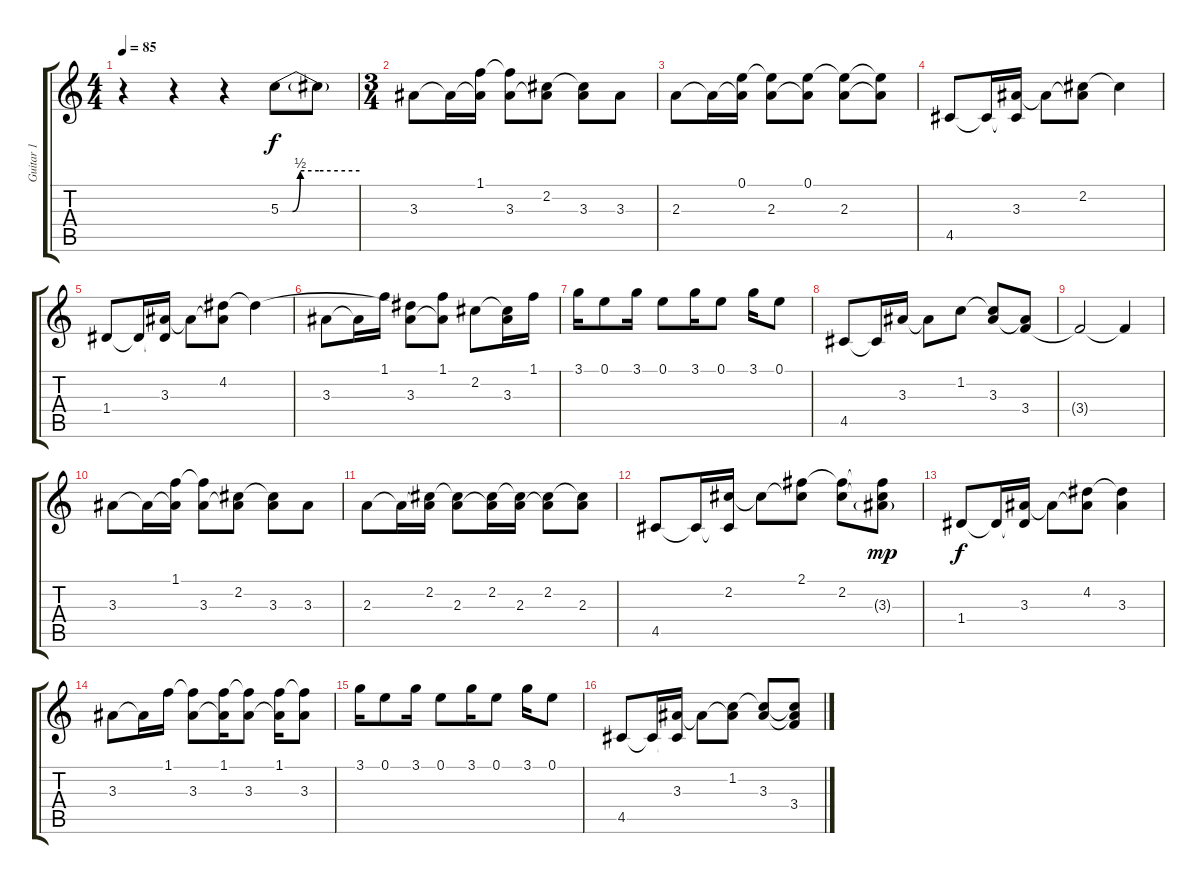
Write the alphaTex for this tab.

\track ("Guitar 1" "Guitar 1") {instrument distortionguitar}
\staff {score tabs}
\tuning (E4 B3 G3 D3 A2 Db2) {hide}
\ts (4 4)
\tempo 85
\clef g2
\ks c
r.4{dy f instrument distortionguitar} r.4 r.4 5.3{be (custom 0 0 9 0 15 2 29 2 60 2)}.8 5.3{t}.8 |
\ts (3 4)
3.3.8{instrument acousticguitarsteel} 3.3{t}.16 (1.1 3.3{t}).16{instrument acousticguitarsteel} (1.1{t} 3.3).8 (2.2 3.3{t}).8 (2.2{t} 3.3).8 3.3.8 |
2.3.8{instrument acousticguitarsteel} 2.3{t}.16 (0.1 2.3{t}).16{instrument acousticguitarsteel} (0.1{t} 2.3).8 (0.1 2.3{t}).8 (0.1{t} 2.3).8 (0.1{t} 2.3{t}).8 |
4.5.8{instrument acousticguitarsteel} 4.5{t}.16 (3.3 4.5{t}).16{instrument acousticguitarsteel} 3.3{t}.8 (2.2 3.3{t}).8 2.2{t}.4 |
1.4.8 1.4{t}.16 (3.3 1.4{t}).16 3.3{t}.8 (4.2 3.3{t}).8 4.2{t}.4 |
3.3.8{instrument acousticguitarsteel} 3.3{t}.16 1.1.16{instrument acousticguitarsteel} (4.2{t} 3.3).8 (1.1 3.3{t}).8 2.2.8 (2.2{t} 3.3).16 1.1.16 |
3.1.16{instrument acousticguitarsteel} 0.1.8 3.1.16 0.1.8 3.1.16 0.1.8 3.1.16 0.1.8 |
4.5.8{instrument acousticguitarsteel} 4.5{t}.16 3.3.16{instrument acousticguitarsteel} 3.3{t}.8 1.2.8 (1.2{t} 3.3).8 (3.3{t} 3.4).8 |
3.4{t}.2 3.4{t}.4 |
3.3.8{instrument acousticguitarsteel} 3.3{t}.16 (1.1 3.3{t}).16{instrument acousticguitarsteel} (1.1{t} 3.3).8 (2.2 3.3{t}).8 (2.2{t} 3.3).8 3.3.8 |
2.3.8{instrument acousticguitarsteel} 2.3{t}.16 (2.2 2.3{t}).16{instrument acousticguitarsteel} (2.2{t} 2.3).8 (2.2 2.3{t}).16 (2.2{t} 2.3).16 (2.2 2.3{t}).8 (2.2{t} 2.3).8 |
4.5.8{instrument acousticguitarsteel} 4.5{t}.16 (2.2 4.5{t}).16{instrument acousticguitarsteel} 2.2{t}.8 (2.1 2.2{t}).8 (2.1{t} 2.2).8 (2.1{t} 2.2{t} 3.3{g}).8{dy mp} |
1.4.8{dy f} 1.4{t}.16 (3.3 1.4{t}).16 3.3{t}.8 (4.2 3.3{t}).8 (4.2{t} 3.3).4 |
3.3.8{instrument acousticguitarsteel} 3.3{t}.16 1.1.16{instrument acousticguitarsteel} (1.1{t} 3.3).8 (1.1 3.3{t}).16 (1.1{t} 3.3).8 (1.1 3.3{t}).16 (1.1{t} 3.3).8 |
3.1.16{instrument acousticguitarsteel} 0.1.8 3.1.16 0.1.8 3.1.16 0.1.8 3.1.16 0.1.8 |
4.5.8{instrument acousticguitarsteel} 4.5{t}.16 (3.3 4.5{t}).16{instrument acousticguitarsteel} 3.3{t}.8 (1.2 3.3{t}).8 (1.2{t} 3.3).8 (1.2{t} 3.3{t} 3.4).8
